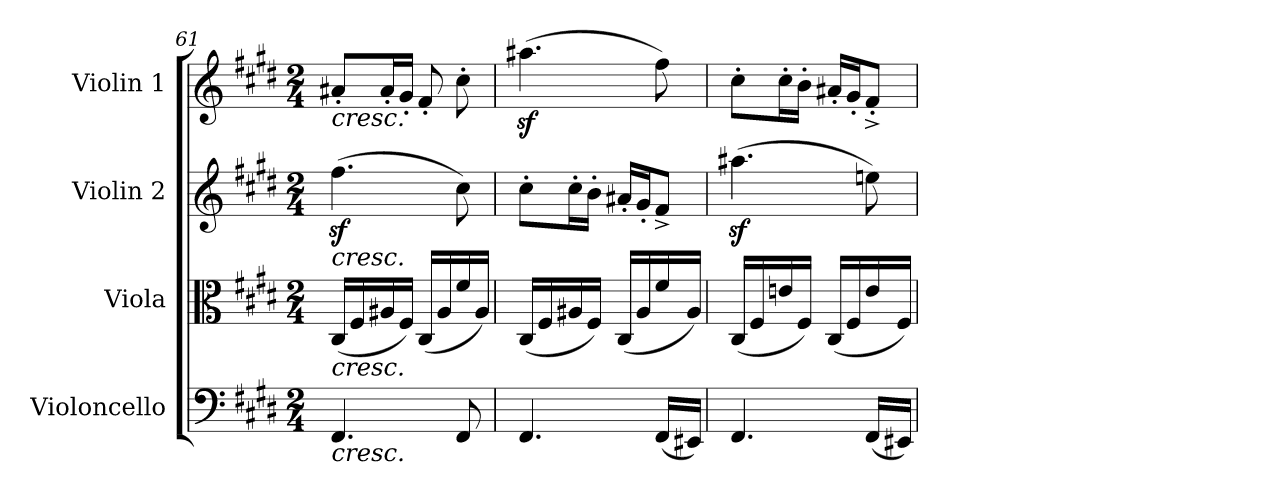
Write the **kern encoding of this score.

**kern	**kern	**kern	**kern
*part4	*part3	*part2	*part1
*staff4	*staff3	*staff2	*staff1
*I"Violoncello	*I"Viola	*I"Violin 2	*I"Violin 1
*I'Vc	*I'Vla	*I'Vln	*I'Vln
*clefF4	*clefC3	*clefG2	*clefG2
*k[f#c#g#d#]	*k[f#c#g#d#]	*k[f#c#g#d#]	*k[f#c#g#d#]
*M2/4	*M2/4	*M2/4	*M2/4
=61	=61	=61	=61
!	!	!	!LO:TX:b:i:t=cresc.
!	!	!LO:TX:b:i:t=cresc.	!
!	!LO:TX:b:i:t=cresc.	!	!
!LO:TX:b:i:t=cresc.	!	!	!
4.FF#/	(16C#/LL	(4.ff#z<\	8a#X'/L
.	16F#/	.	.
.	16A#X/	.	16a#'/L
.	16F#/JJ)	.	16g#'/JJ
.	(16C#/LL	.	8f#'/
.	16A#/	.	.
8FF#/	16f#/	8cc#\)	8cc#'\
.	16A#/JJ)	.	.
=62	=62	=62	=62
4.FF#/	(16C#/LL	8cc#'\L	(4.aa#Xz<\
.	16F#/	.	.
.	16A#X/	16cc#'\L	.
.	16F#/JJ)	16b'\JJ	.
.	(16C#/LL	16a#X'/LL	.
.	16A#/	16g#'/J	.
(16FF#/LL	16f#/	8f#^/J	8ff#\)
16EE#X/JJ)	16A#/JJ)	.	.
=63	=63	=63	=63
4.FF#/	(16C#/LL	(4.aa#Xz<\	8cc#'\L
.	16F#/	.	.
.	16en/	.	16cc#'\L
.	16F#/JJ)	.	16b'\JJ
.	(16C#/LL	.	16a#X'/LL
.	16F#/	.	16g#'/J
(16FF#/LL	16e/	8een\)	8f#'^/J
16EE#X/JJ)	16F#/JJ)	.	.
=	=	=	=
*-	*-	*-	*-
